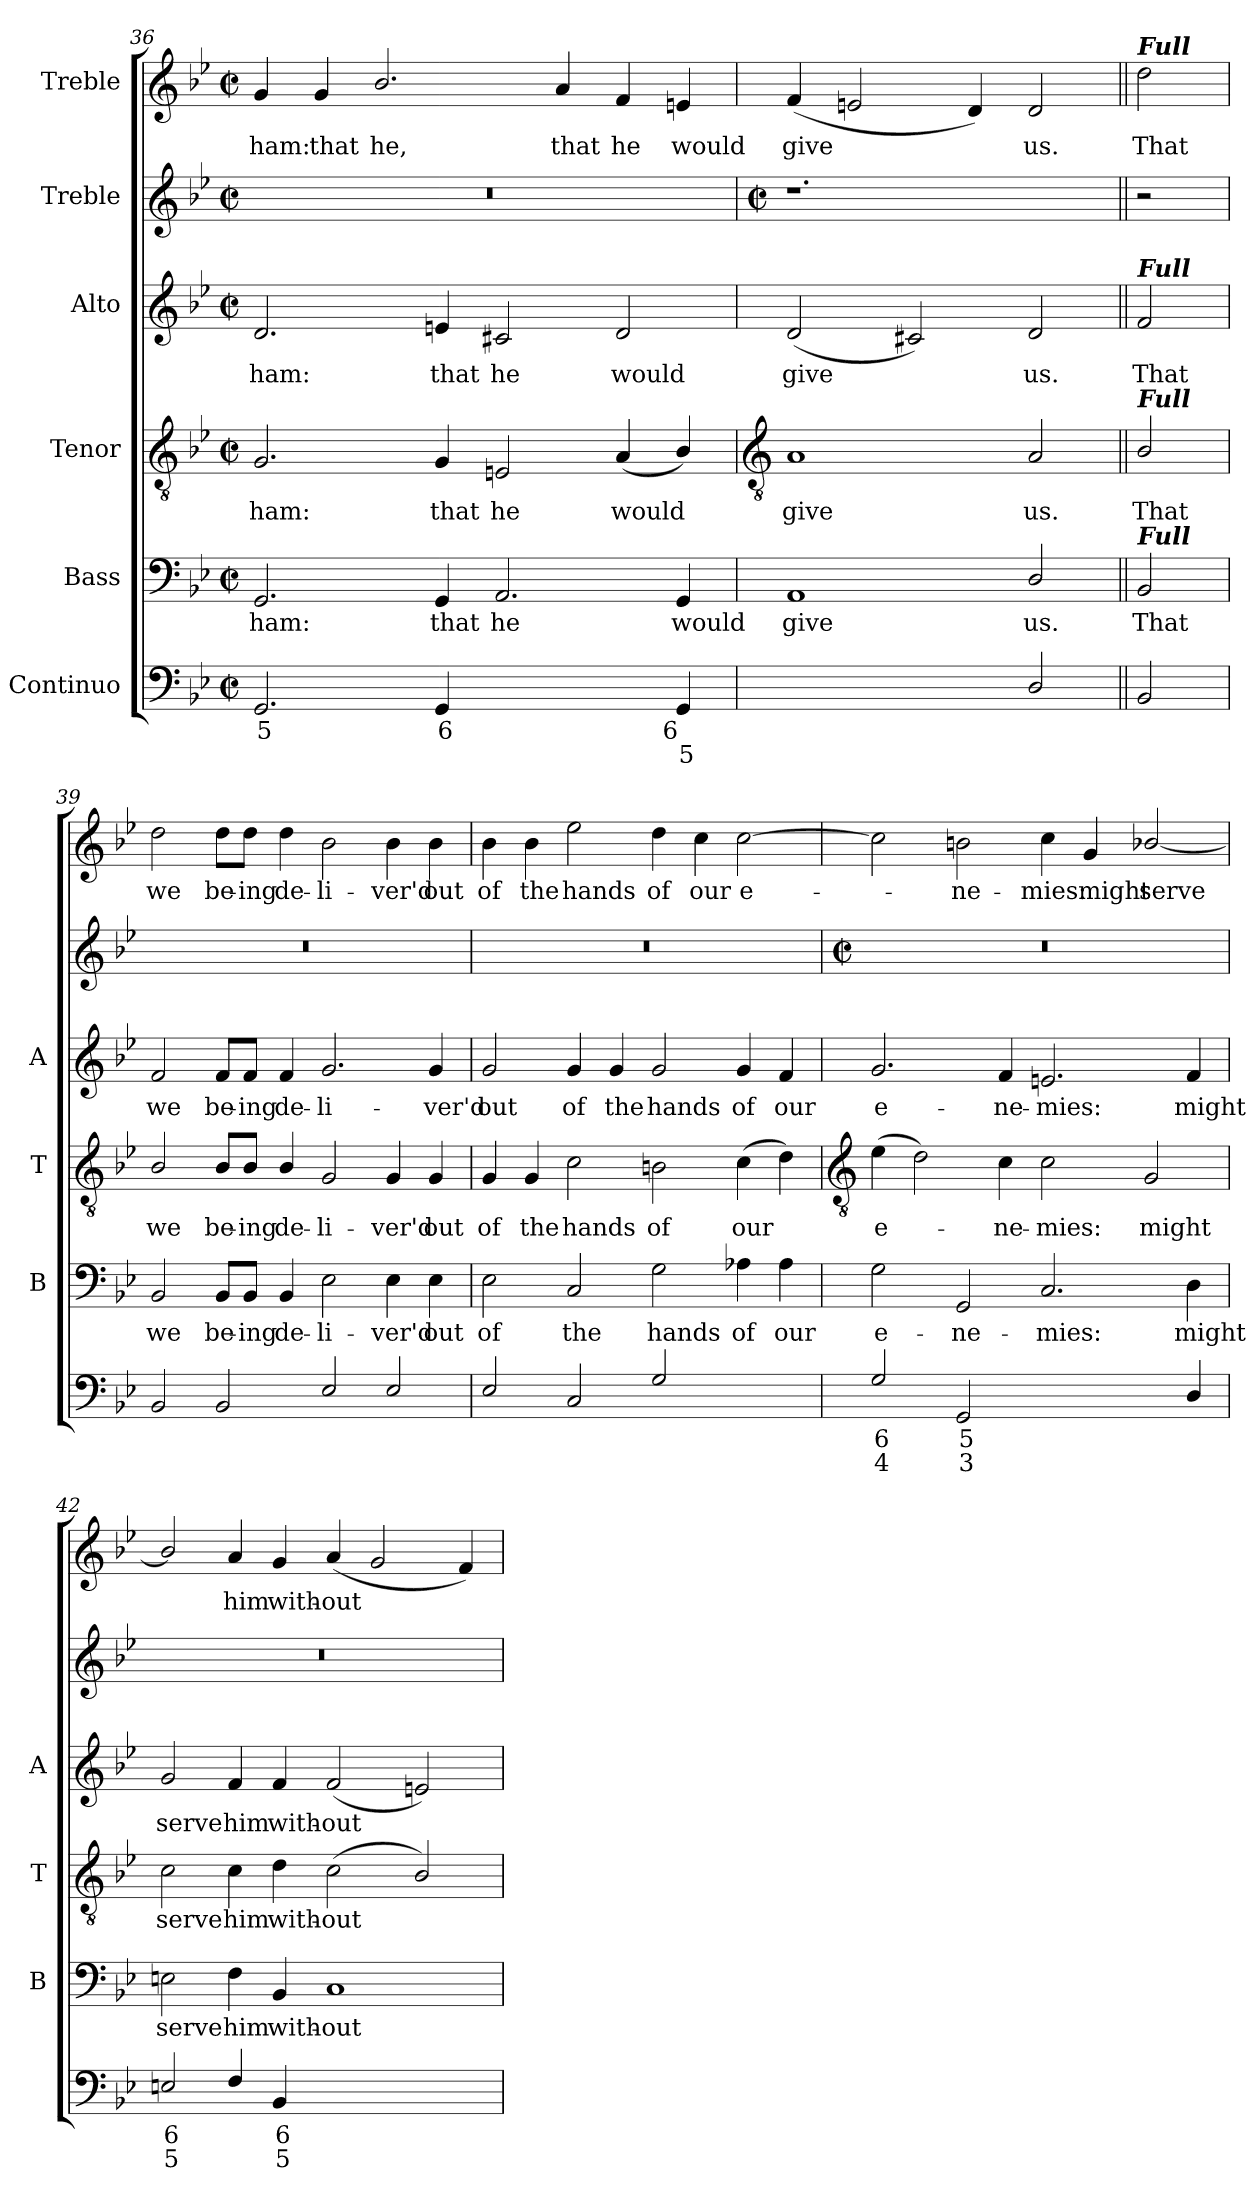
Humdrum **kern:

**kern	**text	**text	**kern	**text	**kern	**text	**kern	**text	**kern	**kern	**text
*part6	*part6	*part6	*part5	*part5	*part4	*part4	*part3	*part3	*part2	*part1	*part1
*staff6	*staff6	*staff6	*staff5	*staff5	*staff4	*staff4	*staff3	*staff3	*staff2	*staff1	*staff1
*I"Continuo	*	*	*I"Bass	*	*I"Tenor	*	*I"Alto	*	*I"Treble	*I"Treble	*
*	*	*	*I'B	*	*I'T	*	*I'A	*	*	*	*
*clefF4	*	*	*clefF4	*	*clefGv2	*	*clefG2	*	*clefG2	*clefG2	*
*k[b-e-]	*	*	*k[b-e-]	*	*k[b-e-]	*	*k[b-e-]	*	*k[b-e-]	*k[b-e-]	*
*B-:	*	*	*B-:	*	*B-:	*	*B-:	*	*B-:	*B-:	*
*M4/2	*	*	*M4/2	*	*M4/2	*	*M4/2	*	*M4/2	*M4/2	*
*met(c|)	*	*	*met(c|)	*	*met(c|)	*	*met(c|)	*	*met(c|)	*met(c|)	*
=36	=36	=36	=36	=36	=36	=36	=36	=36	=36	=36	=36
!	!LO:LY:b	!	!	!LO:LY:b	!	!LO:LY:b	!	!LO:LY:b	!	!	!LO:LY:b
*^	*	*	*	*	*	*	*	*	*	*	*
*	*^	*	*	*	*	*	*	*	*	*	*	*
2.GG	0ryy	0ryy	5	.	2.GG	-ham:	2.G	-ham:	2.d	-ham:	0r	4g	-ham:
!	!	!	!	!	!	!	!	!	!	!	!	!	!LO:LY:b
.	.	.	.	.	.	.	.	.	.	.	.	4g	that
!	!	!	!	!	!	!	!	!	!	!	!	!	!LO:LY:b
.	.	.	.	.	.	.	.	.	.	.	.	2.b-/	he,
!	!	!	!LO:LY:b	!	!	!LO:LY:b	!	!LO:LY:b	!	!LO:LY:b	!	!	!
4GG	.	.	6	.	4GG	that	4G	that	4en	that	.	.	.
!	!	!	!LO:LY:b	!LO:LY:b	!	!LO:LY:b	!	!LO:LY:b	!	!LO:LY:b	!	!	!
[4AAyy	.	.	9	3	2.AA	he	2En	he	2c#X	he	.	.	.
!	!	!	!LO:LY:b	!	!	!	!	!	!	!	!	!	!LO:LY:b
4AAyy_	.	.	8	.	.	.	.	.	.	.	.	4a	that
!	!	!	!LO:LY:b	!LO:LY:b	!	!	!	!LO:LY:b	!	!LO:LY:b	!	!	!LO:LY:b
4AAyy]	.	.	6	4	.	.	(<4A	would	2d	would	.	4f	he
!	!	!	!LO:LY:b	!LO:LY:b	!	!LO:LY:b	!	!	!	!	!	!	!LO:LY:b
4GG	.	.	6	5	4GG	would	4B-/)	.	.	.	.	4en	would
!!LO:LB:g=z
=37	=37	=37	=37	=37	=37	=37	=37	=37	=37	=37	=37	=37	=37
*	*	*	*	*	*	*	*clefGv2	*	*	*	*	*	*
*	*	*	*	*	*	*	*	*	*	*	*M4/2	*	*
*	*	*	*	*	*	*	*	*	*	*	*met(c|)	*	*
!	!	!	!LO:LY:b	!LO:LY:b	!	!LO:LY:b	!	!LO:LY:b	!	!LO:LY:b	!	!	!LO:LY:b
[2AAyy	1.ryy	1.ryy	6	4	1AA	give	1A	give	(<2d	give	1.r	(<4f	give
.	.	.	.	.	.	.	.	.	.	.	.	2en	.
!	!	!	!LO:LY:b	!LO:LY:b	!	!	!	!	!	!	!	!	!
2AAyy]	.	.	5	3	.	.	.	.	2c#X)	.	.	.	.
.	.	.	.	.	.	.	.	.	.	.	.	4d)	.
!	!	!	!	!	!	!LO:LY:b	!	!LO:LY:b	!	!LO:LY:b	!	!	!LO:LY:b
2D/	.	.	.	.	2D/	us.	2A	us.	2d	us.	.	2d	us.
=38||	=38||	=38||	=38||	=38||	=38||	=38||	=38||	=38||	=38||	=38||	=38||	=38||	=38||
!	!	!	!	!	!	!	!	!	!	!	!	!LO:TX:a:Bi:t=Full	!
!	!	!	!	!	!	!	!	!	!LO:TX:a:Bi:t=Full	!	!	!	!
!	!	!	!	!	!	!	!LO:TX:a:Bi:t=Full	!	!	!	!	!	!
!	!	!	!	!	!LO:TX:a:Bi:t=Full	!	!	!	!	!	!	!	!
!	!	!	!	!	!	!LO:LY:b	!	!LO:LY:b	!	!LO:LY:b	!	!	!LO:LY:b
2BB-	2ryy	2ryy	.	.	2BB-	That	2B-/	That	2f	That	2r	2dd	That
=39	=39	=39	=39	=39	=39	=39	=39	=39	=39	=39	=39	=39	=39
!	!	!	!	!	!	!LO:LY:b	!	!LO:LY:b	!	!LO:LY:b	!	!	!LO:LY:b
2BB-	0ryy	0ryy	.	.	2BB-	we	2B-/	we	2f	we	0r	2dd	we
!	!	!	!	!	!	!LO:LY:b	!	!LO:LY:b	!	!LO:LY:b	!	!	!LO:LY:b
2BB-	.	.	.	.	8BB-/L	be-	8B-/L	be-	8f/L	be-	.	8dd\L	be-
!	!	!	!	!	!	!LO:LY:b	!	!LO:LY:b	!	!LO:LY:b	!	!	!LO:LY:b
.	.	.	.	.	8BB-/J	-ing	8B-/J	-ing	8f/J	-ing	.	8dd\J	-ing
!	!	!	!	!	!	!LO:LY:b	!	!LO:LY:b	!	!LO:LY:b	!	!	!LO:LY:b
.	.	.	.	.	4BB-	de-	4B-/	de-	4f	de-	.	4dd	de-
!	!	!	!	!	!	!LO:LY:b	!	!LO:LY:b	!	!LO:LY:b	!	!	!LO:LY:b
2E-	.	.	.	.	2E-	-li-	2G	-li-	2.g	-li-	.	2b-	-li-
!	!	!	!	!	!	!LO:LY:b	!	!LO:LY:b	!	!	!	!	!LO:LY:b
2E-	.	.	.	.	4E-	-ver'd	4G	-ver'd	.	.	.	4b-	-ver'd
!	!	!	!	!	!	!LO:LY:b	!	!LO:LY:b	!	!LO:LY:b	!	!	!LO:LY:b
.	.	.	.	.	4E-	out	4G	out	4g	-ver'd	.	4b-	out
=40	=40	=40	=40	=40	=40	=40	=40	=40	=40	=40	=40	=40	=40
!	!	!	!	!	!	!LO:LY:b	!	!LO:LY:b	!	!LO:LY:b	!	!	!LO:LY:b
2E-	0ryy	0ryy	.	.	2E-	of	4G	of	2g	out	0r	4b-	of
!	!	!	!	!	!	!	!	!LO:LY:b	!	!	!	!	!LO:LY:b
.	.	.	.	.	.	.	4G	the	.	.	.	4b-	the
!	!	!	!	!	!	!LO:LY:b	!	!LO:LY:b	!	!LO:LY:b	!	!	!LO:LY:b
2C	.	.	.	.	2C	the	2c	hands	4g	of	.	2ee-	hands
!	!	!	!	!	!	!	!	!	!	!LO:LY:b	!	!	!
.	.	.	.	.	.	.	.	.	4g	the	.	.	.
!	!	!	!	!	!	!LO:LY:b	!	!LO:LY:b	!	!LO:LY:b	!	!	!LO:LY:b
2G	.	.	.	.	2G	hands	2Bn	of	2g	hands	.	4dd	of
!	!	!	!	!	!	!	!	!	!	!	!	!	!LO:LY:b
.	.	.	.	.	.	.	.	.	.	.	.	4cc	our
!	!	!	!LO:LY:b	!	!	!LO:LY:b	!	!LO:LY:b	!	!LO:LY:b	!	!	!LO:LY:b
[4A-Xyy	.	.	7	.	4A-X	of	(>4c	our	4g	of	.	[2cc	e-
!	!	!	!LO:LY:b	!	!	!LO:LY:b	!	!	!	!LO:LY:b	!	!	!
4A-yy]	.	.	6	.	4A-	our	4d)	.	4f	our	.	.	.
!!LO:LB:g=z
=41	=41	=41	=41	=41	=41	=41	=41	=41	=41	=41	=41	=41	=41
*	*	*	*	*	*	*	*clefGv2	*	*	*	*	*	*
*	*	*	*	*	*	*	*	*	*	*	*M4/2	*	*
*	*	*	*	*	*	*	*	*	*	*	*met(c|)	*	*
!	!	!	!LO:LY:b	!LO:LY:b	!	!LO:LY:b	!	!LO:LY:b	!	!LO:LY:b	!	!	!
2G	0ryy	0ryy	6	4	2G	e-	(>4e-	e-	2.g	e-	0r	2cc]	.
.	.	.	.	.	.	.	2d)	.	.	.	.	.	.
!	!	!	!LO:LY:b	!LO:LY:b	!	!LO:LY:b	!	!	!	!	!	!	!LO:LY:b
2GG	.	.	5	3	2GG	-ne-	.	.	.	.	.	2bn	ne-
!	!	!	!	!	!	!	!	!LO:LY:b	!	!LO:LY:b	!	!	!
.	.	.	.	.	.	.	4c	ne-	4f	-ne-	.	.	.
!	!	!	!	!	!	!LO:LY:b	!	!LO:LY:b	!	!LO:LY:b	!	!	!LO:LY:b
[2Cyy	.	.	.	.	2.C	-mies:	2c	-mies:	2.en	-mies:	.	4cc	-mies:
!	!	!	!	!	!	!	!	!	!	!	!	!	!LO:LY:b
.	.	.	.	.	.	.	.	.	.	.	.	4g	might
!	!	!	!LO:LY:b	!	!	!	!	!LO:LY:b	!	!	!	!	!LO:LY:b
4Cyy]	.	.	7	.	.	.	2G	might	.	.	.	[2b-X/	serve
!	!	!	!	!	!	!LO:LY:b	!	!	!	!LO:LY:b	!	!	!
4D	.	.	.	.	4D	might	.	.	4f	might	.	.	.
=42	=42	=42	=42	=42	=42	=42	=42	=42	=42	=42	=42	=42	=42
!	!	!	!LO:LY:b	!LO:LY:b	!	!LO:LY:b	!	!LO:LY:b	!	!LO:LY:b	!	!	!
2En	0ryy	0ryy	6	5	2En	serve	2c	serve	2g	serve	0r	2b-/]	.
!	!	!	!	!	!	!LO:LY:b	!	!LO:LY:b	!	!LO:LY:b	!	!	!LO:LY:b
4F	.	.	.	.	4F	him	4c	him	4f	him	.	4a	him
!	!	!	!LO:LY:b	!LO:LY:b	!	!LO:LY:b	!	!LO:LY:b	!	!LO:LY:b	!	!	!LO:LY:b
4BB-	.	.	6	5	4BB-	with-	4d	with-	4f	with-	.	4g	with-
!	!	!	!LO:LY:b	!LO:LY:b	!	!LO:LY:b	!	!LO:LY:b	!	!LO:LY:b	!	!	!LO:LY:b
[2Cyy	.	.	6	4	1C	-out	(<2c	-out	(<2f	-out	.	(<4a	-out
.	.	.	.	.	.	.	.	.	.	.	.	2g	.
!	!	!	!LO:LY:b	!LO:LY:b	!	!	!	!	!	!	!	!	!
2Cyy]	.	.	5	3	.	.	2B-/)	.	2en)	.	.	.	.
.	.	.	.	.	.	.	.	.	.	.	.	4f)	.
*v	*v	*v	*	*	*	*	*	*	*	*	*	*	*
=	=	=	=	=	=	=	=	=	=	=	=
*-	*-	*-	*-	*-	*-	*-	*-	*-	*-	*-	*-
